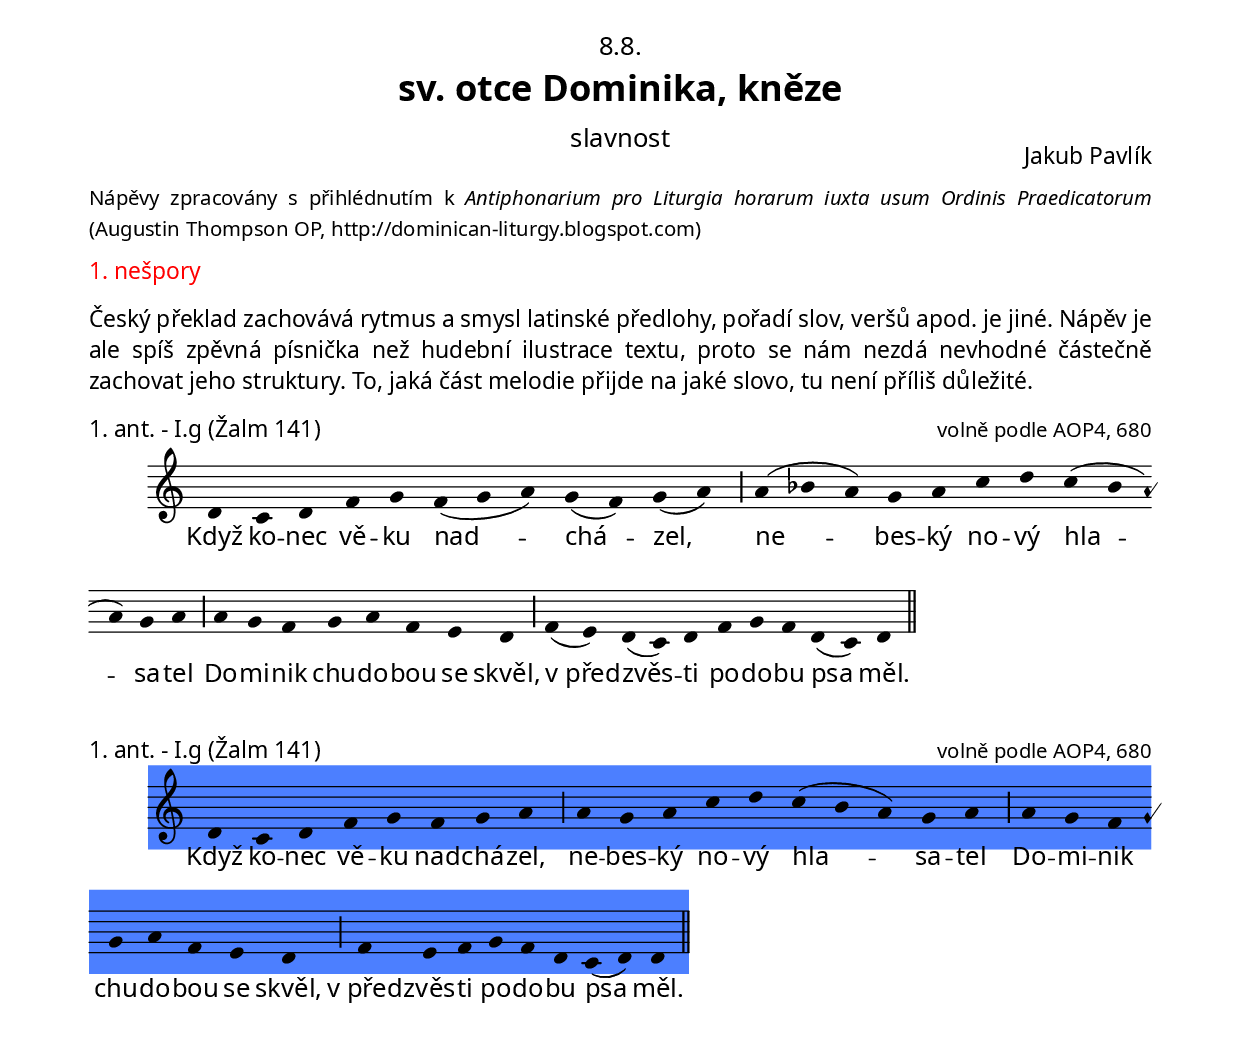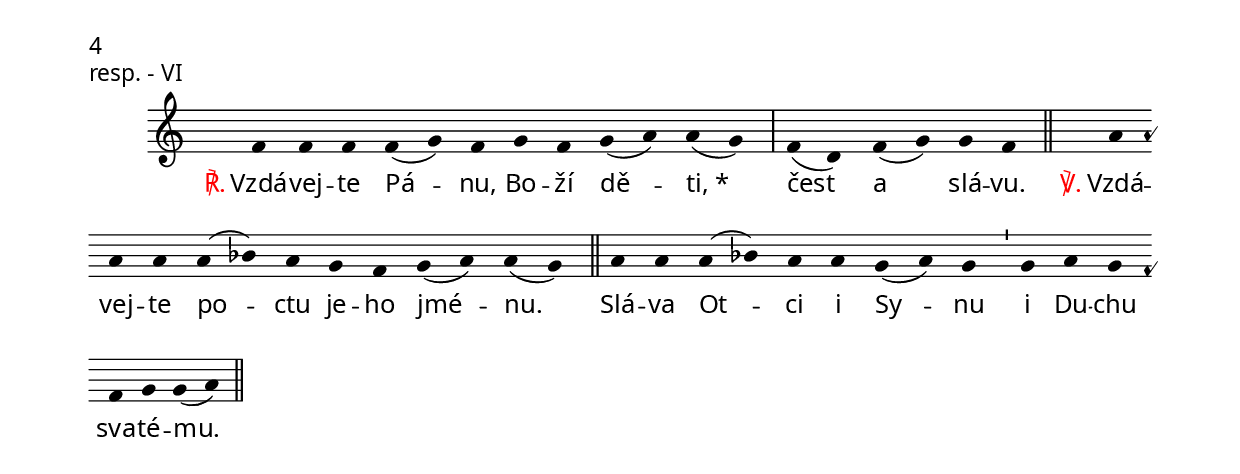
\version "2.16.0"

\include "../../spolecne.ly"
\include "../../dilyresponsorii.ly"

\header {
  title = \markup\titleSvatek
            "sv. otce Dominika, kněze"
            slavnost
            8.8.
  composer = "Jakub Pavlík"
}

\markup\small\justify{
  Nápěvy zpracovány s přihlédnutím
  k \italic{Antiphonarium pro Liturgia horarum iuxta usum Ordinis Praedicatorum}
  (Augustin Thompson OP,
  \with-url #"http://dominican-liturgy.blogspot.com" {http://dominican-liturgy.blogspot.com)}
}

\markup {\nadpisHodinka {"1. nešpory"}}

\markup\justify{
  Český překlad zachovává rytmus a smysl latinské předlohy,
  pořadí slov, veršů apod. je jiné.
  Nápěv je ale spíš zpěvná písnička než hudební ilustrace textu,
  proto se nám nezdá nevhodné částečně zachovat jeho struktury.
  To, jaká část melodie přijde na jaké slovo, tu není příliš důležité.
}

\score {
  \relative c' {
    \choralniRezim
    d4 c d f g f( g a) g( f) g( a) \barMaior
    a( bes a) g a c d c( b a) g a \barMaior
    a g f g a f e d \barMaior
    f( e) d( c) d f g f d( c) d \barFinalis
  }
  \addlyrics {
    Když ko -- nec vě -- ku nad -- chá -- zel,
    ne -- bes -- ký no -- vý hla -- sa -- tel
    Do -- mi -- nik chu -- do -- bou se skvěl,
    v_před -- zvěs -- ti po -- do -- bu psa měl.
  }
  \header {
    fons_externus = "volně podle AOP4, 680"
    quid = "1. ant."
    modus = "I"
    differentia = "g"
    psalmus = "Žalm 141"
    id = "1ne-a1"
    piece = \markup {\sestavTitulek}
  }
}

\score {
  \relative c' {
    \zvyraznovacModry
    \choralniRezim
    d4 c d f g f g a \barMaior
    a g a c d c( b a) g a \barMaior
    a g f g a f e d \barMaior
    f e f g f d c( d) d \barFinalis
  }
  \addlyrics {
    Když ko -- nec vě -- ku nad -- chá -- zel,
    ne -- bes -- ký no -- vý hla -- sa -- tel
    Do -- mi -- nik chu -- do -- bou se skvěl,
    v_před -- zvěs -- ti po -- do -- bu psa měl.
  }
  \header {
    fons_externus = "volně podle AOP4, 680"
    quid = "1. ant."
    modus = "I"
    differentia = "g"
    psalmus = "Žalm 141"
    id = "1ne-a1"
    piece = \markup {\sestavTitulek}
  }
}

\pageBreak

\score {
  \relative c' {
    \zvyraznovacModry
    \key f \major
    \choralniRezim
    f4 f a c c4.( d4) c bes( a) f g a \barMaior
    c( d f) e f( e d) c \barMin c d c a bes c \barMaior
    c d c( a bes) a \barMin g bes a g f f \barFinalis
  }
  \addlyrics {
    Pro Kris -- to -- vo jmé -- no žil, u -- mí -- ral,
    všu -- de Bo -- ží se -- me -- no roz -- sé -- val,
    chrá -- něn ští -- tem chu -- do -- by bo -- jo -- val.
  }
  \header {
    fons_externus = "volně podle AOP4, 682"
    quid = "2. ant."
    modus = "V"
    differentia = "a"
    psalmus = "Žalm 142"
    id = "1ne-a2"
    piece = \markup {\sestavTitulek}
  }
}

\pageBreak

\score {
  \relative c' {
    \zvyraznovacModry
    \choralniRezim
    c4 d f g f e d \barMin
    f g a f g a \barMaior
    c d c b a g a( g) \barMin
    f g f d c( d) d \barFinalis
  }
  \addlyrics {
    V_jas -- né ne -- be vchá -- zí již,
    tě -- les -- ných pout zba -- ven,
    na -- pl -- ně -- nou Pá -- nem číš
    o -- kou -- ší teď bla -- žen.
  }
  \header {
    fons_externus = "volně podle AOP4, 683"
    quid = "3. ant."
    modus = "I"
    differentia = "D"
    psalmus = "Flp 2"
    id = "1ne-a3"
    piece = \markup {\sestavTitulek}
  }
}

\pageBreak

\score {
  \relative c' {
    \choralniRezim

    % R
    \neviditelna f
    f4 f f f( g) f g f g( a) a( g) \barMax
    f( d) f( g) g f \barFinalis
    % V
    \neviditelna a
    a4 a a a( bes) a g f g( a) a( g) \barFinalis

    \respVIdoxologie \barFinalis
  }
  \addlyrics {
    \Response Vzdá -- vej -- te Pá -- nu, Bo -- ží dě -- ti,_*
    čest a slá -- vu.
    \Verse Vzdá -- vej -- te po -- ctu je -- ho jmé -- nu.
    \textRespDoxologie
  }
  \header {
    quid = "resp."
    modus = "VI"
    id = "1ne-r"
    piece = \markup {\sestavTitulekResp}
  }
}

\pageBreak

\score {
  \relative c' {
    \choralniRezim

  }
  \addlyrics {
    Bla -- že -- ný Do -- mi -- nik po -- zdvi -- hl ru -- ce k_ne -- bi a pra -- vil:
    Ot -- če sva -- tý, ty víš, že jsem o -- chot -- ně a vy -- tr -- va -- le pl -- nil tvou vů -- li
    a o -- chrá -- nil jsem a za -- cho -- val ty, kte -- ré jsi mi dal.
    Teď zas je do -- po -- rou -- čím to -- bě,
    za -- cho -- vej je a o -- chra -- ňuj.
  }
  \header {
    quid = "ant. k Magnificat"
    modus = ""
    differentia = ""
    psalmus = ""
    id = "1ne-amag"
    piece = \markup {\sestavTitulekBezZalmu}
  }
}

\markup {\nadpisHodinka {"invitatorium"}}

\score {
  \relative c' {
    \choralniRezim

  }
  \addlyrics {
    Pojď -- te se kla -- nět Pá -- nu a -- po -- što -- lů,
    kte -- rý u -- či -- nil z_Do -- mi -- ni -- ka
    hla -- sa -- te -- le e -- van -- ge -- li -- a.
  }
  \header {
    quid = "ant."
    modus = ""
    differentia = ""
    psalmus = ""
    id = "invit"
    piece = \markup {\sestavTitulekBezZalmu}
  }
}

\markup {\nadpisHodinka {"modlitba se čtením"}}

\score {
  \relative c' {
    \choralniRezim

  }
  \addlyrics {
    Ty, o kte -- rých Pán pře -- dem vě -- děl,
    ty ta -- ké před -- ur -- čil,
    a -- by by -- li ve sho -- dě s_ob -- ra -- zem je -- ho Sy -- na,
    a -- by tak on byl prv -- ní z_mno -- ha brat -- ří.
  }
  \header {
    quid = "1. ant."
    modus = ""
    differentia = ""
    psalmus = "Žalm 1"
    id = "mc-a1"
    piece = \markup {\sestavTitulek}
  }
}

\score {
  \relative c' {
    \choralniRezim

  }
  \addlyrics {
    Bůh za -- zá -- řil v_na -- šem srd -- ci,
    a -- by o -- sví -- til li -- di po -- zná -- ním je -- ho ve -- leb -- nos -- ti,
    kte -- rá je na Kris -- to -- vě tvá -- ři.
  }
  \header {
    quid = "2. ant."
    modus = ""
    differentia = ""
    psalmus = "Žalm 2"
    id = "mc-a2"
    piece = \markup {\sestavTitulek}
  }
}

\score {
  \relative c' {
    \choralniRezim

  }
  \addlyrics {
    Bůh, dár -- ce na -- dě -- je,
    ať vás na -- pl -- ní sa -- mou ra -- dos -- tí i po -- ko -- jem ve ví -- ře,
    a -- bys -- te pro -- spí -- va -- li v_na -- dě -- ji
    s_moc -- nou po -- mo -- cí Du -- cha Sva -- té -- ho.
  }
  \header {
    quid = "3. ant."
    modus = ""
    differentia = ""
    psalmus = "Žalm 24"
    id = "mc-a3"
    piece = \markup {\sestavTitulek}
  }
}

\score {
  \relative c' {
    \choralniRezim

    % R
    \neviditelna a

    % V
    \neviditelna a

    % R
    \neviditelna a

    % Slava
  }
  \addlyrics {
    \Response Hlá -- sej slo -- vo!
    Na -- lé -- hej, ať je to vhod či ne -- vhod,
    u -- svěd -- čuj, do -- mlou -- vej, na -- po -- mí -- nej,
    s_veš -- ke -- rou sho -- ví -- va -- vos -- tí a zna -- los -- tí na -- u -- ky._*

    Ty však buď ve všem roz -- váž -- ný,
    vy -- tr -- va -- lý ve zkouš -- kách,
    pra -- cuj ja -- ko hla -- sa -- tel e -- van -- ge -- li -- a.

    \Verse Jak mi -- lý je pří -- chod těch,
    kdo při -- ná -- še -- jí ra -- dost -- nou zvěst!_*

    Ty však buď ve všem roz -- váž -- ný,
    vy -- tr -- va -- lý ve zkouš -- kách,
    pra -- cuj ja -- ko hla -- sa -- tel e -- van -- ge -- li -- a.
  }
  \header {
    quid = "1. resp."
    modus = ""
    id = "mc-r1"
    piece = \markup {\sestavTitulekResp}
  }
}

\score {
  \relative c' {
    \choralniRezim

    % R
    \neviditelna a

    % V
    \neviditelna a


  }
  \addlyrics {
    \Response Po -- vstal no -- vý hla -- sa -- tel spá -- sy,
    byl jak o -- heň_*
    a je -- ho slo -- vo plá -- lo jak po -- cho -- deň.
    \Verse V_je -- ho ús -- tech by -- la na -- u -- ka prav -- dy,
    ne -- pra -- vost se ne -- na -- lez -- la na je -- ho rtech._*
    A je -- ho slo -- vo plá -- lo jak po -- cho -- deň.
  }
  \header {
    quid = "2. resp."
    modus = ""
    id = "mc-r2"
    piece = \markup {\sestavTitulekResp}
  }
}

\markup\italic{Nebo další možnosti, zde nezpracované.}

\pageBreak

\markup {\nadpisHodinka {"ranní chvály"}}

\markup\justify{
  Pro tuhle by byla předloha, AOP 694, ale nezdá se mi dobře napodobitelná
  na způsob antifon zde z prvních nešpor.
}

\score {
  \relative c' {
    \choralniRezim

  }
  \addlyrics {
    Ja -- ko žíz -- ní je -- len po pra -- me -- ni vo -- dy,
    tak žíz -- nil Kris -- tův slu -- žeb -- ník po mu -- čed -- nic -- tví.
  }
  \header {
    quid = "1. ant."
    modus = ""
    differentia = ""
    psalmus = "Žalm 63"
    id = "rch-a1"
    piece = \markup {\sestavTitulek}
  }
}

\score {
  \relative c' {
    \choralniRezim

  }
  \addlyrics {
    Bra -- tr Do -- mi -- nik se -- tr -- vá -- val v_mod -- lit -- bě
    ve dne v_no -- ci.
  }
  \header {
    quid = "2. ant."
    modus = ""
    differentia = ""
    psalmus = "Dan 3-III"
    id = "rch-a2"
    piece = \markup {\sestavTitulek}
  }
}

\score {
  \relative c' {
    \choralniRezim

  }
  \addlyrics {
    Když Do -- mi -- nik po -- sí -- lal brat -- ry ká -- zat,
    pro -- sil je a na -- po -- mí -- nal,
    a -- by hor -- li -- vě pra -- co -- va -- li na spá -- se du -- ší.
  }
  \header {
    quid = "3. ant."
    modus = ""
    differentia = ""
    psalmus = "Žalm 149"
    id = "rch-a3"
    piece = \markup {\sestavTitulek}
  }
}

\score {
  \relative c' {
    \choralniRezim

    % R
    \neviditelna a

    % V
    \neviditelna a

    % R
    \neviditelna a

    % Slava
  }
  \addlyrics {
    \Response Vy -- pra -- vuj -- te me -- zi po -- ha -- ny_*
    o Pá -- no -- vě slá -- vě.
    \Verse Me -- zi vše -- mi ná -- ro -- dy o je -- ho di -- vech._*
    \Response O Pá -- no -- vě slá -- vě.
    \textRespDoxologie
  }
  \header {
    quid = "resp."
    modus = ""
    id = "rch-r"
    piece = \markup {\sestavTitulekResp}
  }
}

\score {
  \relative c' {
    \choralniRezim

  }
  \addlyrics {
    Jak mi -- lý je pří -- chod to -- ho,
    kdo zvěs -- tu -- je po -- koj a o -- zna -- mu -- je spá -- su,
    kte -- rý pra -- ví Si -- o -- nu:
    Kra -- lu -- je Bůh tvůj.
  }
  \header {
    quid = "ant. k Benedictus"
    modus = ""
    differentia = ""
    psalmus = ""
    id = "rch-aben"
    piece = \markup {\sestavTitulekBezZalmu}
  }
}

\markup {\nadpisHodinka {"modlitba uprostřed dne"}}

\score {
  \relative c' {
    \choralniRezim

  }
  \addlyrics {
    Měj -- te lás -- ku, buď -- te po -- kor -- ní,
    va -- ším vlast -- nic -- tvím ať je do -- bro -- vol -- ná chu -- do -- ba.
  }
  \header {
    quid = "ant. dopoledne"
    modus = ""
    differentia = ""
    psalmus = ""
    id = "tercie"
    piece = \markup {\sestavTitulekBezZalmu}
  }
}

\score {
  \relative c' {
    \choralniRezim

  }
  \addlyrics {
    Byl to nej -- vět -- ší a nej -- lep -- ší tě -- ši -- tel
    po -- kou -- še -- ných brat -- ří
    i ji -- ných li -- dí.
  }
  \header {
    quid = "ant. v poledne"
    modus = ""
    differentia = ""
    psalmus = ""
    id = "sexta"
    piece = \markup {\sestavTitulekBezZalmu}
  }
}

\score {
  \relative c' {
    \choralniRezim

  }
  \addlyrics {
    O -- prav -- do -- vě mi -- lo -- val chu -- do -- bu
    a no -- sil vždy pros -- tý o -- děv.
  }
  \header {
    quid = "ant. odpoledne"
    modus = ""
    differentia = ""
    psalmus = ""
    id = "nona"
    piece = \markup {\sestavTitulekBezZalmu}
  }
}

\markup {\nadpisHodinka {"2. nešpory"}}

\score {
  \relative c' {
    \choralniRezim

  }
  \addlyrics {
    Všech -- ny li -- di ob -- jí -- mal ši -- ro -- kou ná -- ru -- čí lás -- ky
    a pro -- to -- že měl všech -- ny rád,
    mě -- li všich -- ni rá -- di je -- ho.
  }
  \header {
    quid = "1. ant."
    modus = ""
    differentia = ""
    psalmus = "Žalm 115"
    id = "2ne-a1"
    piece = \markup {\sestavTitulek}
  }
}

\score {
  \relative c' {
    \choralniRezim

  }
  \addlyrics {
    Po -- hnut sou -- ci -- tem a lás -- kou
    pro -- dal kni -- hy a všech -- no, co měl,
    a da -- ro -- val to na vý -- ži -- vu chu -- dých.
  }
  \header {
    quid = "2. ant."
    modus = ""
    differentia = ""
    psalmus = "Žalm 125"
    id = "2ne-a2"
    piece = \markup {\sestavTitulek}
  }
}

\score {
  \relative c' {
    \choralniRezim

  }
  \addlyrics {
    Hla -- si -- tě vo -- lal:
    Pa -- ne, smi -- luj se nad svým li -- dem.
    Co bu -- de s_hříš -- ní -- ky?
  }
  \header {
    quid = "3. ant."
    modus = ""
    differentia = ""
    psalmus = "Ef 1"
    id = "2ne-a3"
    piece = \markup {\sestavTitulek}
  }
}

\score {
  \relative c' {
    \choralniRezim

    % R
    \neviditelna a

    % V
    \neviditelna a

    % R
    \neviditelna a

    % Slava
  }
  \addlyrics {
    \Response Bla -- ho -- sla -- ve -- ní, kdo sly -- ší Bo -- ží slov -- o_*
    a za -- cho -- vá -- va -- jí je.
    \Verse Při -- ná -- še -- jí u -- ži -- tek v_tr -- pě -- li -- vos -- ti._*
    \Response A za -- cho -- vá -- va -- jí je.
    \textRespDoxologie
  }
  \header {
    quid = "resp."
    modus = ""
    id = "2ne-r"
    piece = \markup {\sestavTitulekResp}
  }
}

\score {
  \relative c' {
    \choralniRezim

  }
  \addlyrics {
    Vel -- ký Ot -- če, sva -- tý Do -- mi -- ni -- ku,
    v_ho -- di -- ně smr -- ti nás přij -- mi k_so -- bě,
    a zde na ze -- mi na nás po -- hlí -- žej vždy s_lás -- kou.
  }
  \header {
    quid = "ant. k Magnificat"
    modus = ""
    differentia = ""
    psalmus = ""
    id = "2ne-amag"
    piece = \markup {\sestavTitulekBezZalmu}
  }
}